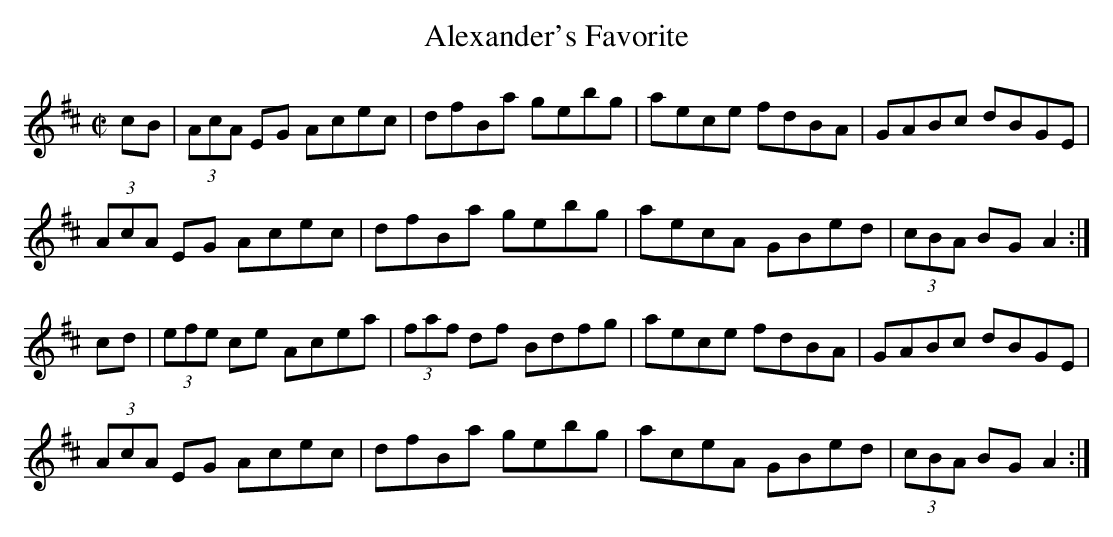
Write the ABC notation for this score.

X:1
T: Alexander's Favorite
L: 1/8
M: C|
K: D
cB|(3AcA EG Acec|dfBa gebg|aece fdBA|GABc dBGE|
(3AcA EG Acec|dfBa gebg|aecA GBed|(3cBA BG A2 :|
cd|(3efe ce Acea|(3faf df Bdfg|aece fdBA|GABc dBGE|
(3AcA EG Acec|dfBa gebg|aceA GBed|(3cBA BG A2 :|
